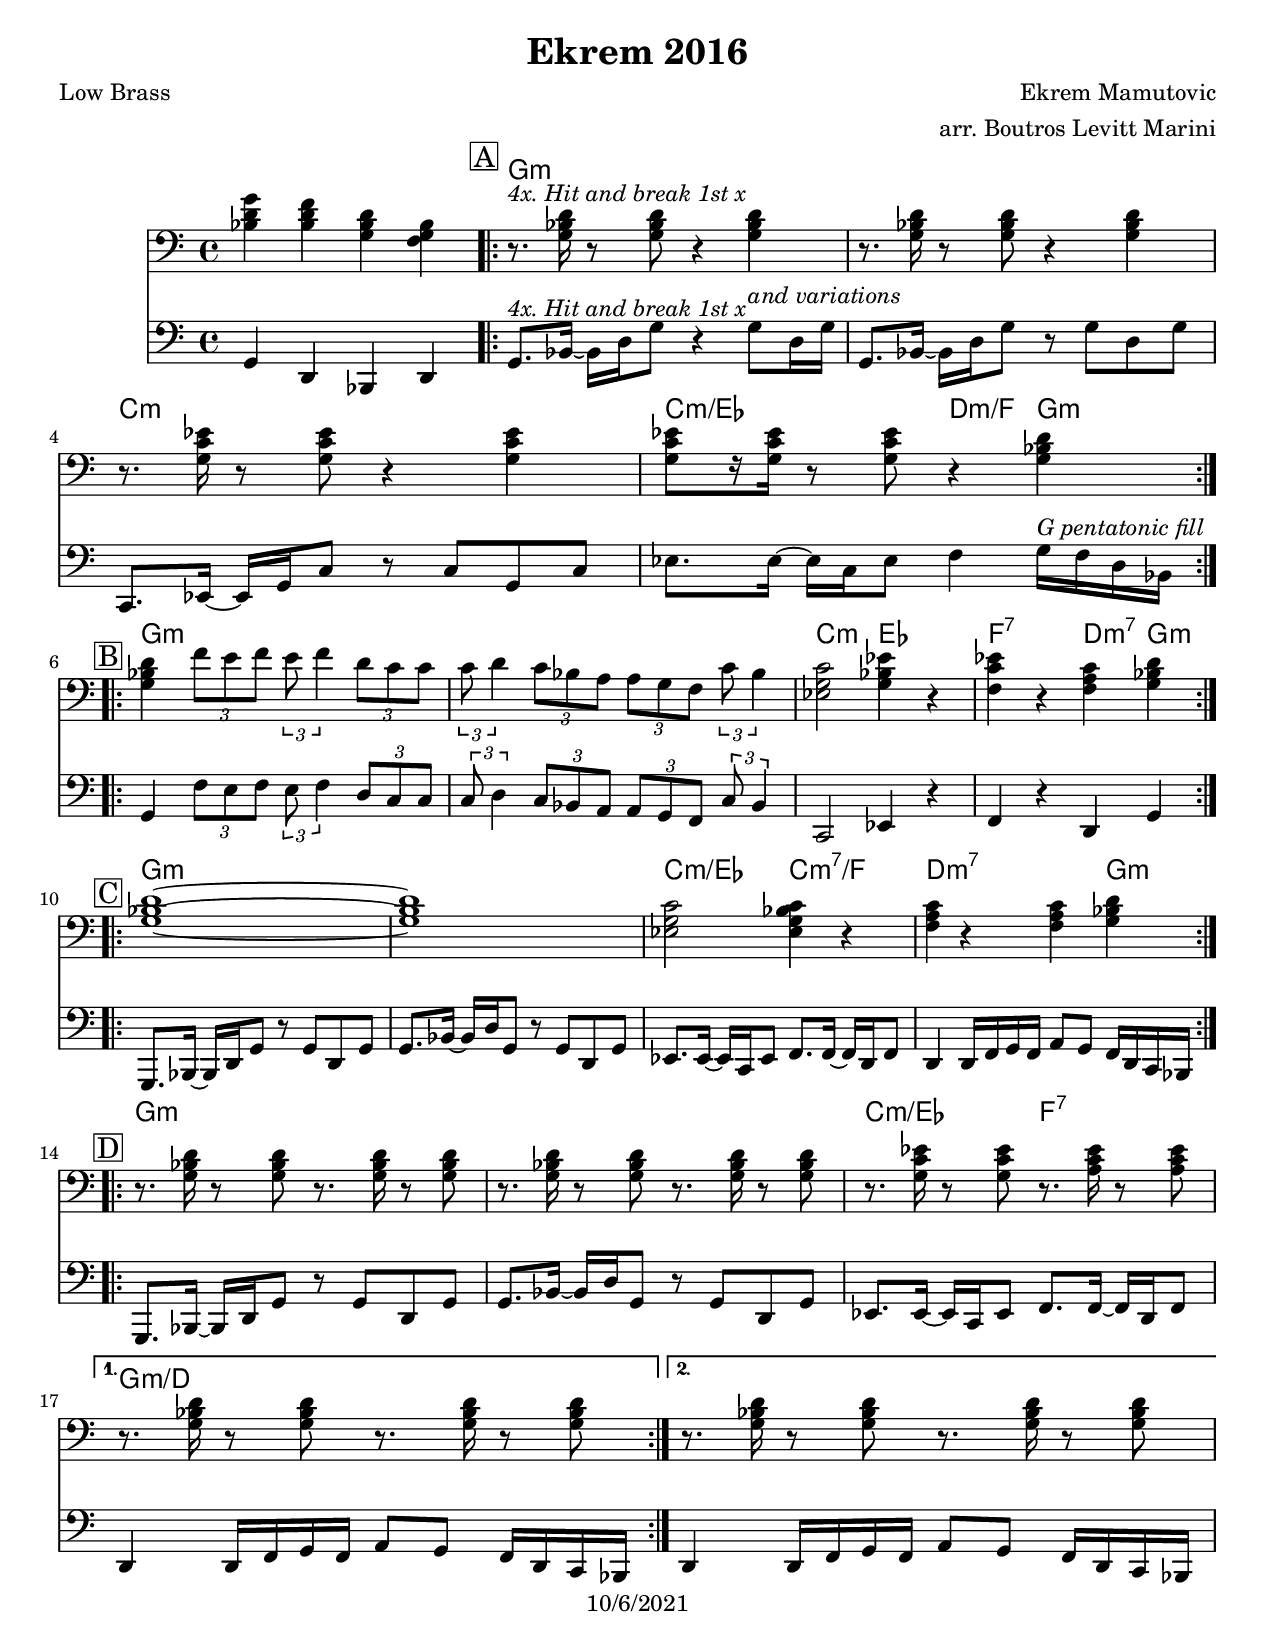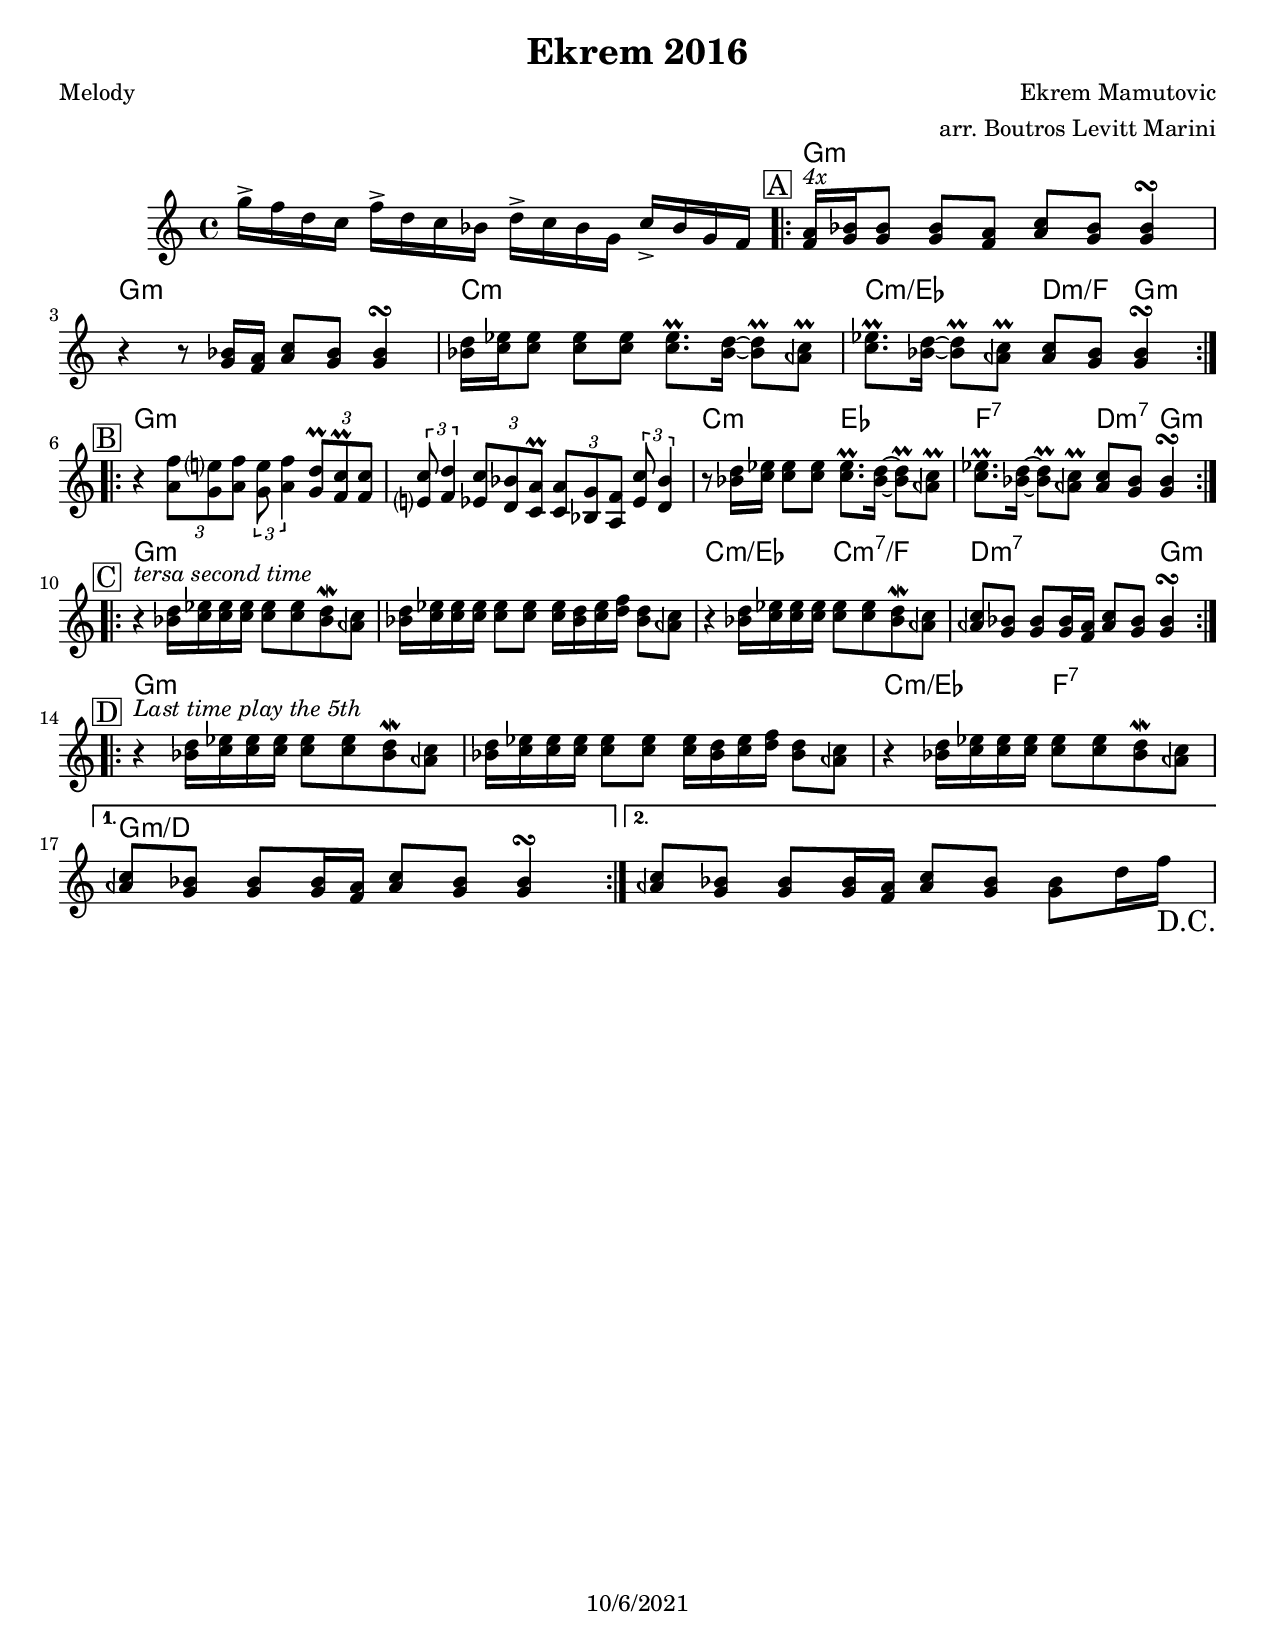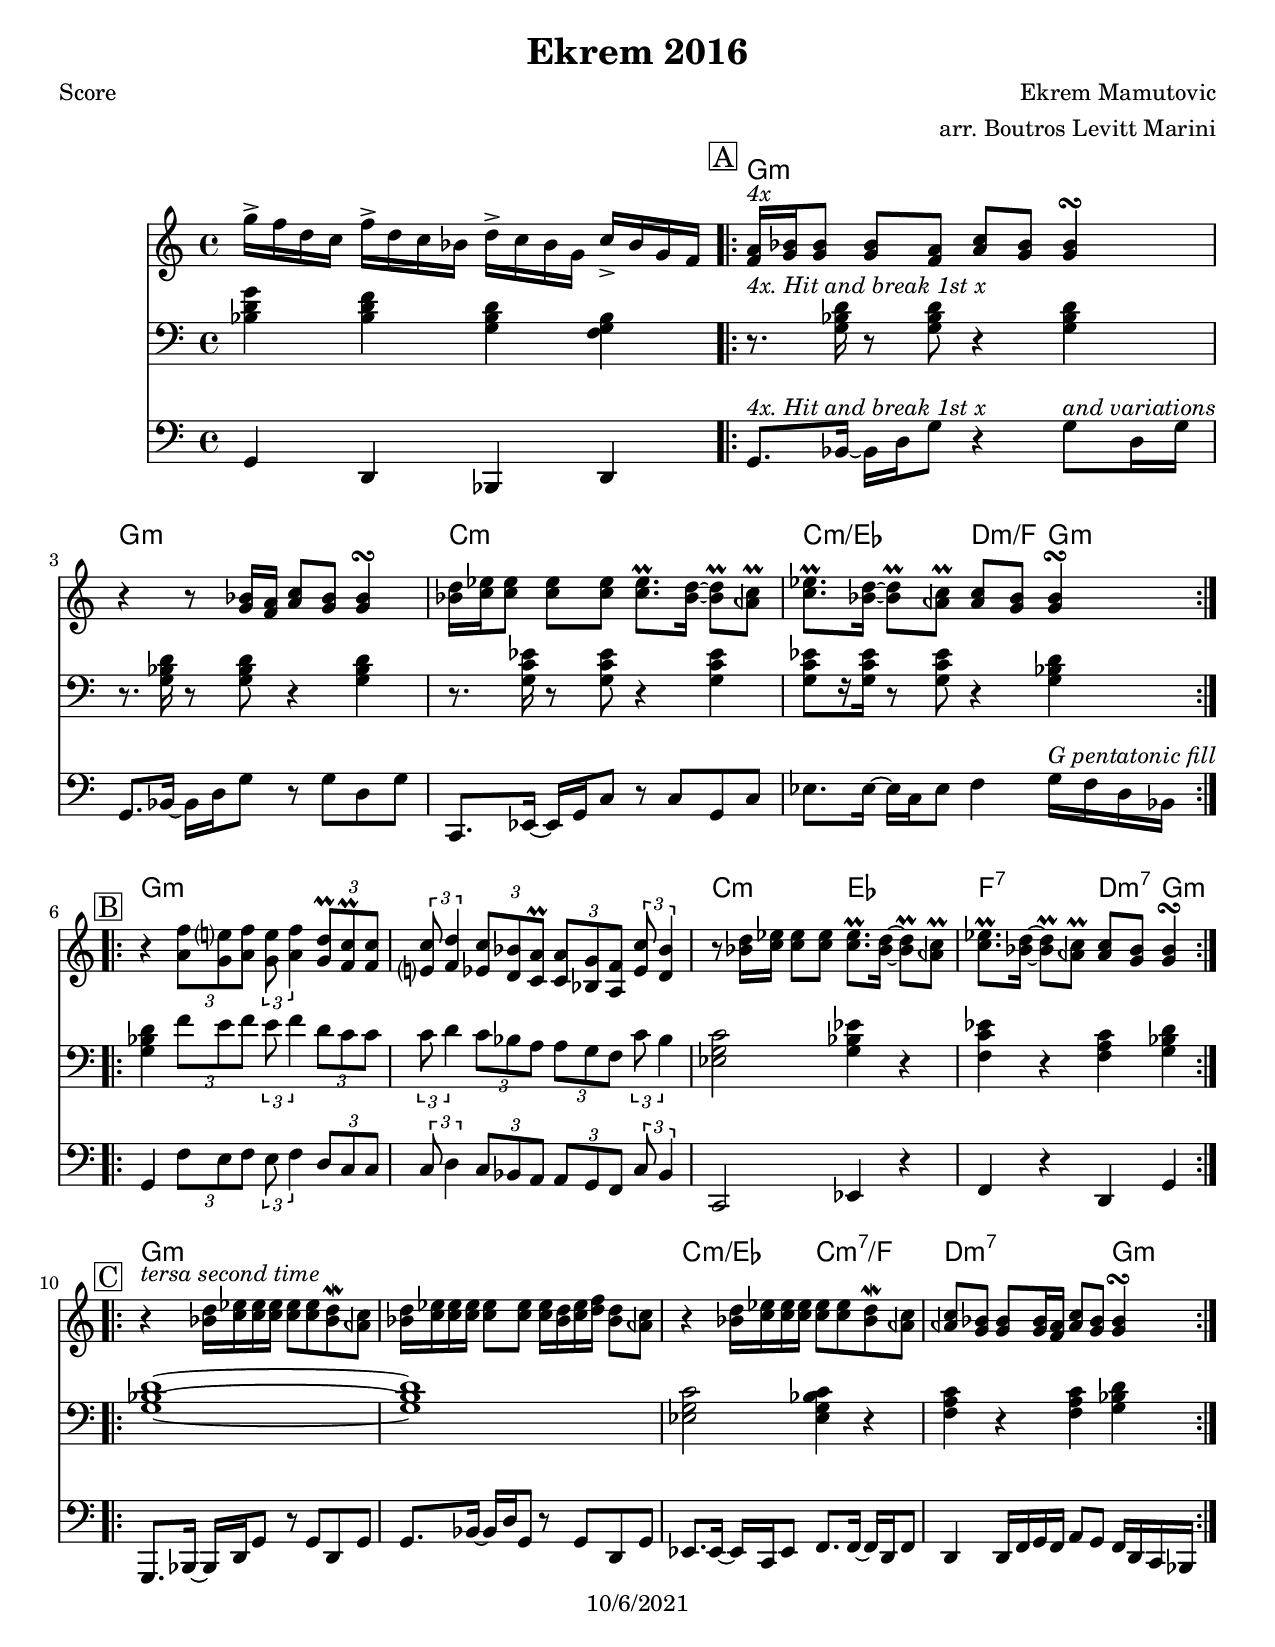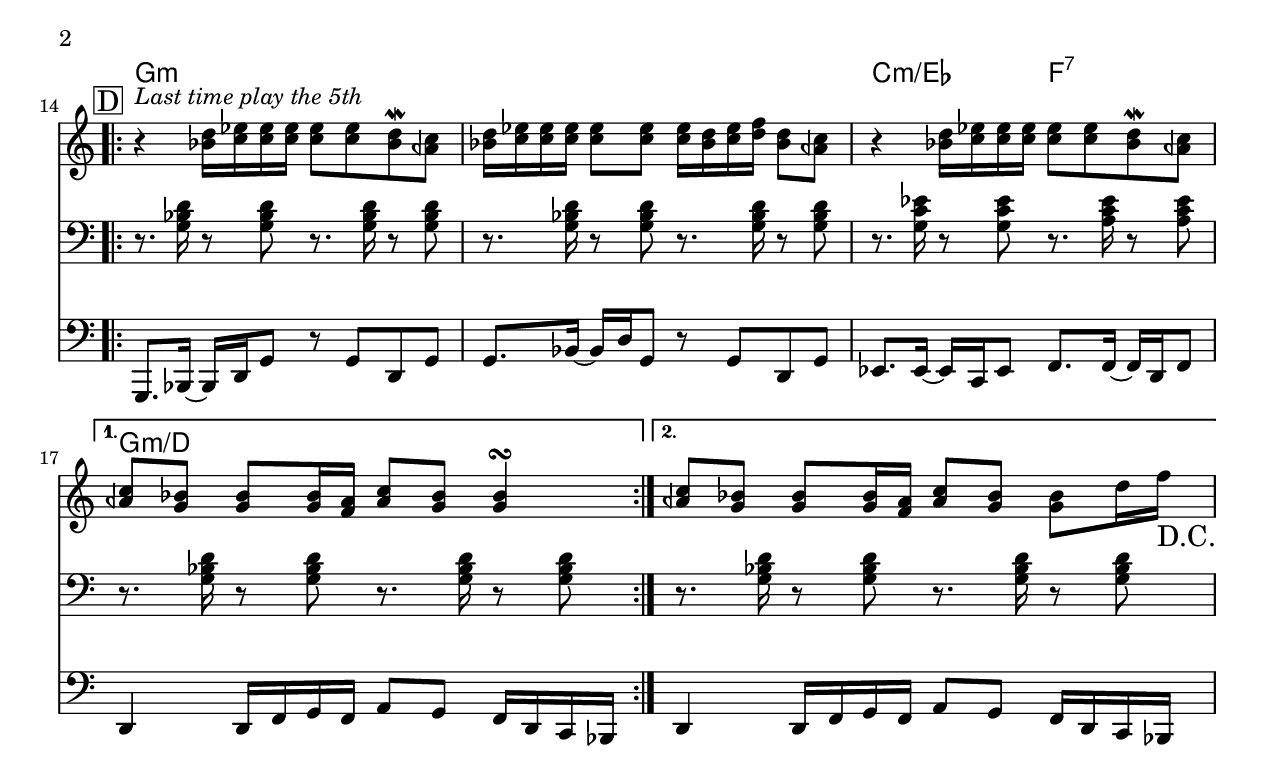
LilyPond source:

\version "2.22.0"

\header {
	title = "Ekrem 2016"
	composer = "Ekrem Mamutovic"
    arranger = "arr. Boutros Levitt Marini"
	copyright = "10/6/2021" %date of latest edits
}
\paper {
  #(set-paper-size "letter")
  }


slash = {
	\override NoteHead #'style = #'slash
	\override Stem #'transparent = ##t
}

noslash = {
	\revert NoteHead #'style
	\revert Stem #'transparent
}

the_form = %Form
	\markup { \box \column {
	\line { " " }
	\line { \bold " Form: " }
	\line { " " }
	\line { " " }
	}}

test = { \relative c' { \tempo 4 = 80 \set Score.markFormatter = #format-mark-box-letters
	\repeat volta 2 {
	}
}
}

%{ ornament conventions, a/o 10/2017
%	\prall		regular up ornament, metric
%	\lineprall	quick, nonmetric up ornament	(was \mordent)
%	\mordent		regular down ornament, nonmetric	(was \upbow)
%	\prallprall	consecutive up ornaments, metric
% \trill		trill
%	\turn		turn of some sort
%}

%{ split part:
%	<<
%		{ c8 d e f g f e d | c1 | }
%	\\
%		{ c,2 d8 e f g | c4 g e c | }
%	>>
%}

%{ modified volta spanners:
%	\repeat volta 4 {
%		c4 c c c | d4 d d d | e4 e e e |
%	}
%	\set Score.repeatCommands = #'((volta "1,3"))                   % gives custom volta spanner
%	    { f4 f g g  | }
%	\set Score.repeatCommands = #'((volta #f) (volta "2,4") end-repeat) % ends the 1st spanner, gives custom volta spanner and a repeat back
%			{ f8 f f f g a b c | }
%	\set Score.repeatCommands = #'((volta #f))                      % ends 2nd spanner
%}

melody = { \relative c'' { \set Score.markFormatter = #format-mark-box-letters
    
    g'16-> f d c f-> d c bes d-> c bes g c-> bes g f |

	\mark \markup { \box "A" }
	\repeat volta 4 {
        <f a>16^\markup { \italic "4x" } <g bes> <g bes>8 <g bes> <f a> <a c> <g bes> <g bes>4\turn | r r8 <g bes>16 <f a>  <a c>8 <g bes> <g bes>4\turn |
        <bes d>16 <c ees> <c ees>8 <c ees> <c ees> <c ees>8.\prall <bes d>16~ <bes d>8\prall <aeh c>\prall | 
        <c ees>8.\prall <bes d>16~ <bes d>8\prall <aeh c>\prall <aeh c> <g bes> <g bes>4\turn | 
	}
\break

	\mark \markup { \box "B" }
	\repeat volta 2 {
        r4 \tuplet 3/2 { <a f'>8 <g e'?> <a f'>} \tuplet 3/2 { <g e'>8 <a f'>4 } 
            \tuplet 3/2 { <g d'>8\prall <f c'>\prall <f c'> } |

        \tuplet 3/2 { <e? c'>8 <f d'>4 } \tuplet 3/2 { <ees c'>8 <d bes'> <c a'>\prall }
            \tuplet 3/2 { <c a'>8 <bes g'> <a f'> } \tuplet 3/2 { <ees' c'>8 <d bes'>4 } |

        r8 <bes' d>16 <c ees> <c ees>8 <c ees> <c ees>8.\prall <bes d>16~ <bes d>8\prall <aeh c>\prall | 
        <c ees>8.\prall <bes d>16~ <bes d>8\prall <aeh c>\prall <aeh c> <g bes> <g bes>4\turn | 

	}

	\mark \markup { \box "C" }
	\repeat volta 2 {
        r4^\markup { \italic "tersa second time" } <bes d>16 <c ees> <c ees> <c ees> <c ees>8 <c ees> <bes d>\mordent <aeh c> | 
        <bes d>16 <c ees> <c ees> <c ees> <c ees>8 <c ees> <c ees>16 <bes d> <c ees> <d f> <bes d>8 <aeh c> |
        r4 <bes d>16 <c ees> <c ees> <c ees> <c ees>8 <c ees> <bes d>\mordent <aeh c> | 
        <aeh c> <g bes> <g bes> <g bes>16 <f aeh> <aeh c>8 <g bes> <g bes>4\turn |
	}
\break

	\mark \markup { \box "D" }
	\repeat volta 2 {
        r4^\markup { \italic "Last time play the 5th" } <bes d>16 <c ees> <c ees> <c ees> <c ees>8 <c ees> <bes d>\mordent <aeh c> | 
        <bes d>16 <c ees> <c ees> <c ees> <c ees>8 <c ees> <c ees>16 <bes d> <c ees> <d f> <bes d>8 <aeh c> |
        r4 <bes d>16 <c ees> <c ees> <c ees> <c ees>8 <c ees> <bes d>\mordent <aeh c> | 
	}
    \alternative {
        { <aeh c>8 <g bes> <g bes> <g bes>16 <f aeh> <aeh c>8 <g bes> <g bes>4\turn | }
        { <aeh c>8 <g bes> <g bes> <g bes>16 <f aeh> <aeh c>8 <g bes> <g bes>8 d'16 f_\markup {\huge "D.C."} | }
    }

}
}

midbrass = { \relative c { \set Score.markFormatter = #format-mark-box-letters

    <bes' d g>4 <bes d f> <g bes d> <f g bes> |

	\mark \markup { \box "A" }
	\repeat volta 4 {
        r8.^\markup { \italic "4x. Hit and break 1st x" } <g bes d>16 r8 <g bes d> r4 <g bes d> | 
        r8. <g bes d>16 r8 <g bes d> r4 <g bes d> | 
        r8. <g c ees>16 r8 <g c ees> r4 <g c ees> | 
        <g c ees>8[ r16 <g c ees>16] r8 <g c ees> r4 <g bes d> | 
	}
\break

	\mark \markup { \box "B" }
	\repeat volta 2 {
        <g bes d>4 \tuplet 3/2 { f'8 e f } \tuplet 3/2 { e8 f4 } \tuplet 3/2 { d8 c c } |
        \tuplet 3/2 { c8 d4 } \tuplet 3/2 { c8 bes a } \tuplet 3/2 { a8 g f } \tuplet 3/2 { c'8 bes4 } |
        <ees, g c>2 <g bes ees>4 r | <f c' ees>4 r <f a c> <g bes d> |
	}
\break

	\mark \markup { \box "C" }
	\repeat volta 2 {
        <g bes d>1~ | <g bes d> |
        <ees g c>2 <ees g bes c>4 r | <f a c> r <f a c>4 <g bes d> |
	}
\break

	\mark \markup { \box "D" }
	\repeat volta 2 {
        r8. <g bes d>16 r8 <g bes d> r8. <g bes d>16 r8 <g bes d> | 
        r8. <g bes d>16 r8 <g bes d> r8. <g bes d>16 r8 <g bes d> | 
        r8. <g c ees>16 r8 <g c ees> r8. <a c ees>16 r8 <a c ees> | 
        
	}
    \alternative {
        { r8. <g bes d>16 r8 <g bes d> r8. <g bes d>16 r8 <g bes d> |  }
        { r8. <g bes d>16 r8 <g bes d> r8. <g bes d>16 r8 <g bes d> |  }
    }

}
}

sous = { \relative c { \set Score.markFormatter = #format-mark-box-letters

    g4 d bes d |

	\mark \markup { \box "A" }
	\repeat volta 4 {
        g8.^\markup { \italic "4x. Hit and break 1st x" } bes16~ bes d g8 r4 g8^\markup { \italic "and variations"} d16 g | g,8. bes16~ bes d g8 r8 g d g | 
        c,,8. ees16~ ees g c8 r c g c | ees8. ees16~ ees c ees8 f4 g16^\markup { \italic "G pentatonic fill" } f d bes
	}
\break

	\mark \markup { \box "B" }
	\repeat volta 2 {
        g4 \tuplet 3/2 { f'8 e f } \tuplet 3/2 { e8 f4 } \tuplet 3/2 { d8 c c } |
        \tuplet 3/2 { c8 d4 } \tuplet 3/2 { c8 bes a } \tuplet 3/2 { a8 g f } \tuplet 3/2 { c'8 bes4 } |
        c,2 ees4 r | f4 r d g |
	}
\break

	\mark \markup { \box "C" }
	\repeat volta 2 {
        g,8. bes16~ bes d g8 r8 g d g | g8. bes16~ bes d g,8 r8 g d g | 
        ees8. ees16~ ees c ees8 f8. f16~ f d f8 | d4 d16 f g f a8 g f16 d c bes |
	}
\break

	\mark \markup { \box "D" }
	\repeat volta 2 {
        g8. bes16~ bes d g8 r8 g d g | g8. bes16~ bes d g,8 r8 g d g | 
        ees8. ees16~ ees c ees8 f8. f16~ f d f8 | 
	}
    \alternative {
        { d4 d16 f g f a8 g f16 d c bes |}
        { d4 d16 f g f a8 g f16 d c bes |}
    }

}
}


changes = { \chordmode {

s1 |

% A
g1:min | g:min | c:min | c2:min/ees d4:min/f g:min |

% B
g1:min | s1 | c2:min ees | f:7 d4:min7 g:min |

% C
g1:min | g:min | c2:min/ees c:min7/f | d2.:min7 g4:min |

% D
g1:min | g:min | c2:min/ees f:7 | g1:min/d | g1:min/d |


}
}


\book {
	\bookOutputSuffix "score"
    \header { poet = "Score" }
	\score {
	  <<
	    \new ChordNames {
		\set chordChanges = ##t
		\changes
	    }
	    \new Staff { \clef treble
		\melody
	    }
	    \new Staff { \clef bass
		\midbrass
	    }
	    \new Staff { \clef bass
		\sous
	    }
	  >>
	}
%	\the_form
}
\book {
	\bookOutputSuffix "melody"
    \header { poet = "Melody" }
	\score {
	  <<
	    \new ChordNames {
		\set chordChanges = ##t
		\changes
	    }
	    \new Staff { \clef treble
		\melody
	    }
	  >>
	}
%	\the_form
}
\book {
	\bookOutputSuffix "lowbrass"
    \header { poet = "Low Brass" }
	\score {
	  <<
	    \new ChordNames {
		\set chordChanges = ##t
		\changes
	    }
	    \new Staff { \clef bass
		\midbrass
	    }
	    \new Staff { \clef bass
		\sous
	    }
	  >>
	}
%	\the_form
}
%{
\book {
	\score {
	  <<
		\new Staff {
		  \set Staff.midiInstrument = #"trumpet" \unfoldRepeats
			\melody
		}
		\new Staff {
		  \set Staff.midiInstrument = #"trumpet" \unfoldRepeats
			\midbrass
		}
	  >>
		\midi { }
	}
}
\book {
	\score {
	  <<
		\new Staff {
		  \set Staff.midiInstrument = #"trumpet" \unfoldRepeats
			\test
		}
	  >>
		\midi { }
	}
}
%}
